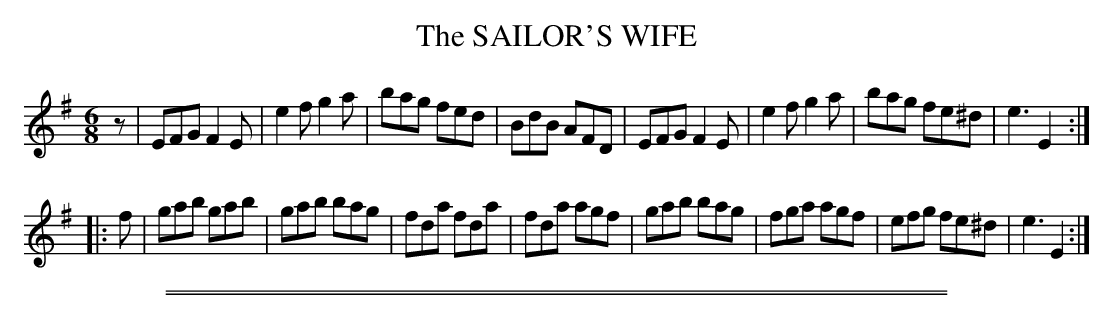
X:1
T: The SAILOR'S WIFE
M: 6/8
L: 1/8
K: Em
z |\
EFG F2E | e2f g2a | bag fed | BdB AFD |\
EFG F2E | e2f g2a | bag fe^d | e3 E2 :|
|: f |\
gab gab | gab bag | fda fda | fda agf |\
gab bag | fga agf | efg fe^d | e3 E2 :|
